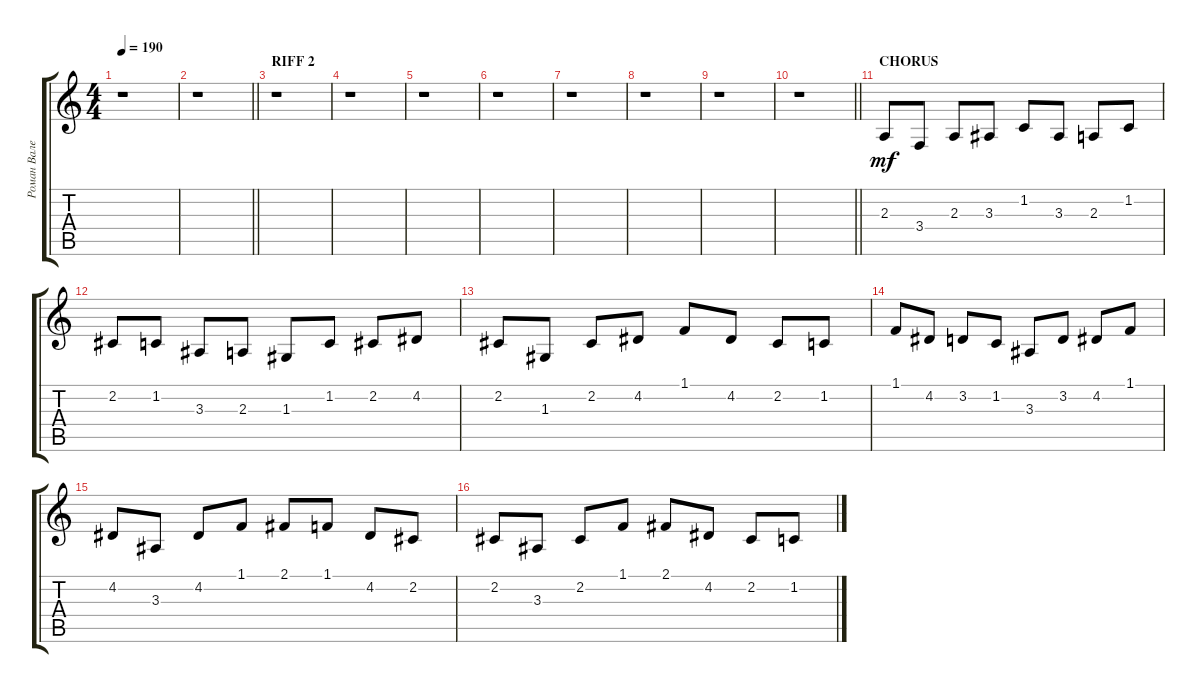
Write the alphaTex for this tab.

\track ("Роман Валерьев" "Роман Вале") {instrument clavinet}
\staff {score tabs}
\tuning (E4 B3 G3 D3 A2 E2) {hide}
\ts (4 4)
\tempo 190
\clef g2
\ks c
r.1{dy mf} |
\barLineRight lightlight
r.1 |
\section ("" "RIFF 2")
r.1 |
r.1 |
r.1 |
r.1 |
r.1 |
r.1 |
r.1 |
\barLineRight lightlight
r.1 |
\section ("" "CHORUS")
2.3.8 3.4.8 2.3.8 3.3.8 1.2.8 3.3.8 2.3.8 1.2.8 |
2.2.8 1.2.8 3.3.8 2.3.8 1.3.8 1.2.8 2.2.8 4.2.8 |
2.2.8 1.3.8 2.2.8 4.2.8 1.1.8 4.2.8 2.2.8 1.2.8 |
1.1.8 4.2.8 3.2.8 1.2.8 3.3.8 3.2.8 4.2.8 1.1.8 |
4.2.8 3.3.8 4.2.8 1.1.8 2.1.8 1.1.8 4.2.8 2.2.8 |
2.2.8 3.3.8 2.2.8 1.1.8 2.1.8 4.2.8 2.2.8 1.2.8
